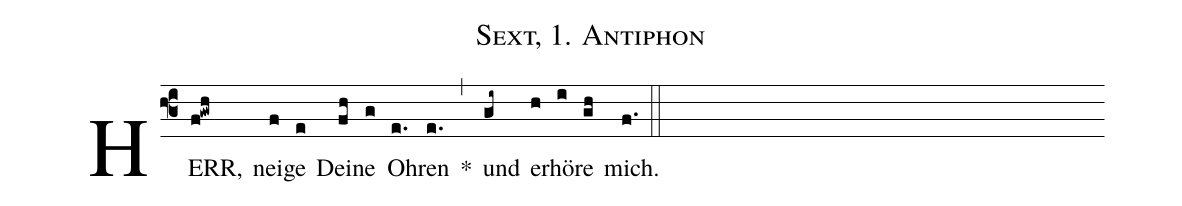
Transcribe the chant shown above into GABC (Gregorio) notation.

name: Sext, 1. Antiphon;
%%
(f3) HERR,(f!gwh) nei(f)ge(e) Dei(fh)ne(g) Oh(e.)ren(e.) *(,) und(gi~) er(h)hö(i)re(gh) mich.(f.) (::)
